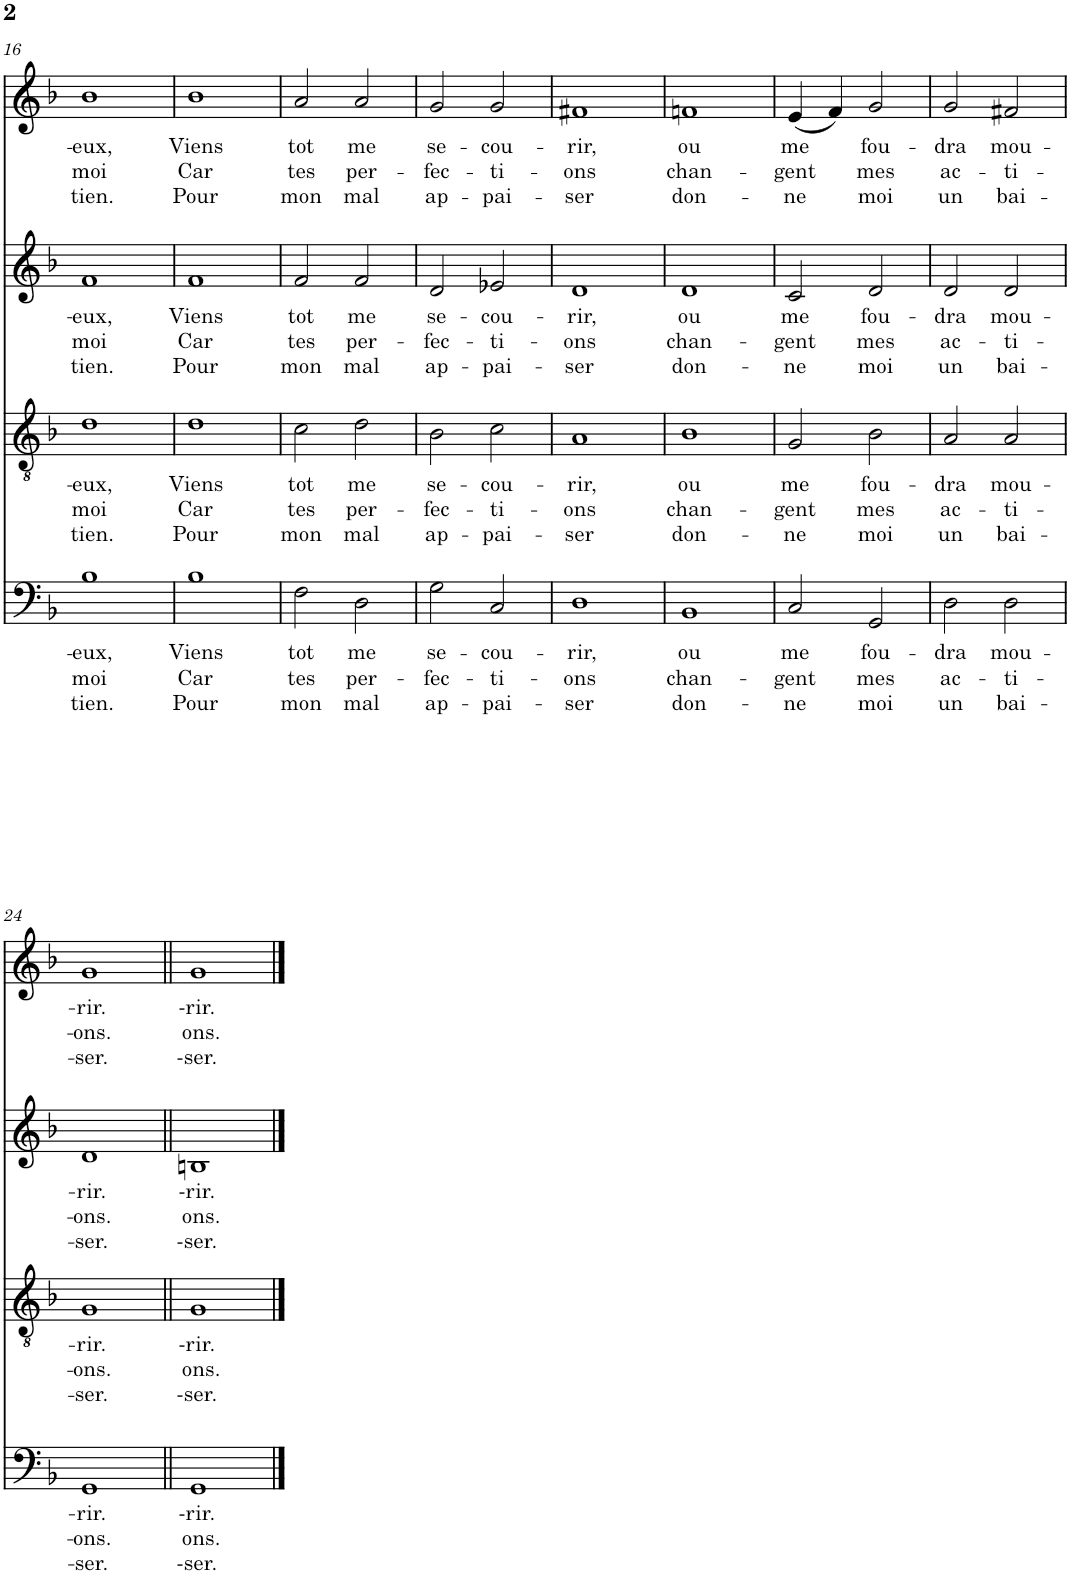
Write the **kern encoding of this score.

**kern	**text	**text	**text	**kern	**text	**text	**text	**kern	**text	**text	**text	**kern	**text	**text	**text
*part4	*part4	*part4	*part4	*part3	*part3	*part3	*part3	*part2	*part2	*part2	*part2	*part1	*part1	*part1	*part1
*staff4	*staff4	*staff4	*staff4	*staff3	*staff3	*staff3	*staff3	*staff2	*staff2	*staff2	*staff2	*staff1	*staff1	*staff1	*staff1
*I"Staff-3	*	*	*	*I"Staff-2	*	*	*	*I"Staff-1	*	*	*	*I"Staff	*	*	*
!!LO:PB:g=z
*clefF4	*	*	*	*clefGv2	*	*	*	*clefG2	*	*	*	*clefG2	*	*	*
*k[b-]	*	*	*	*k[b-]	*	*	*	*k[b-]	*	*	*	*k[b-]	*	*	*
*F:	*	*	*	*F:	*	*	*	*F:	*	*	*	*F:	*	*	*
*M2/2	*	*	*	*M2/2	*	*	*	*M2/2	*	*	*	*M2/2	*	*	*
*met(c|)	*	*	*	*met(c|)	*	*	*	*met(c|)	*	*	*	*met(c|)	*	*	*
=16	=16	=16	=16	=16	=16	=16	=16	=16	=16	=16	=16	=16	=16	=16	=16
!	!LO:LY:b	!LO:LY:b	!LO:LY:b	!	!LO:LY:b	!LO:LY:b	!LO:LY:b	!	!LO:LY:b	!LO:LY:b	!LO:LY:b	!	!LO:LY:b	!LO:LY:b	!LO:LY:b
1B-	-eux,	moi	tien.	1d	-eux,	moi	tien.	1f	-eux,	moi	tien.	1b-	-eux,	moi	tien.
=17	=17	=17	=17	=17	=17	=17	=17	=17	=17	=17	=17	=17	=17	=17	=17
!	!LO:LY:b	!LO:LY:b	!LO:LY:b	!	!LO:LY:b	!LO:LY:b	!LO:LY:b	!	!LO:LY:b	!LO:LY:b	!LO:LY:b	!	!LO:LY:b	!LO:LY:b	!LO:LY:b
1B-	Viens	Car	Pour	1d	Viens	Car	Pour	1f	Viens	Car	Pour	1b-	Viens	Car	Pour
=18	=18	=18	=18	=18	=18	=18	=18	=18	=18	=18	=18	=18	=18	=18	=18
!	!LO:LY:b	!LO:LY:b	!LO:LY:b	!	!LO:LY:b	!LO:LY:b	!LO:LY:b	!	!LO:LY:b	!LO:LY:b	!LO:LY:b	!	!LO:LY:b	!LO:LY:b	!LO:LY:b
2F\	tot	tes	mon	2c\	tot	tes	mon	2f/	tot	tes	mon	2a/	tot	tes	mon
!	!LO:LY:b	!LO:LY:b	!LO:LY:b	!	!LO:LY:b	!LO:LY:b	!LO:LY:b	!	!LO:LY:b	!LO:LY:b	!LO:LY:b	!	!LO:LY:b	!LO:LY:b	!LO:LY:b
2D\	me	per-	mal	2d\	me	per-	mal	2f/	me	per-	mal	2a/	me	per-	mal
=19	=19	=19	=19	=19	=19	=19	=19	=19	=19	=19	=19	=19	=19	=19	=19
!	!LO:LY:b	!LO:LY:b	!LO:LY:b	!	!LO:LY:b	!LO:LY:b	!LO:LY:b	!	!LO:LY:b	!LO:LY:b	!LO:LY:b	!	!LO:LY:b	!LO:LY:b	!LO:LY:b
2G\	se-	-fec-	ap-	2B-\	se-	-fec-	ap-	2d/	se-	-fec-	ap-	2g/	se-	-fec-	ap-
!	!LO:LY:b	!LO:LY:b	!LO:LY:b	!	!LO:LY:b	!LO:LY:b	!LO:LY:b	!	!LO:LY:b	!LO:LY:b	!LO:LY:b	!	!LO:LY:b	!LO:LY:b	!LO:LY:b
2C/	-cou-	-ti-	-pai-	2c\	-cou-	-ti-	-pai-	2e-X/	-cou-	-ti-	-pai-	2g/	-cou-	-ti-	-pai-
=20	=20	=20	=20	=20	=20	=20	=20	=20	=20	=20	=20	=20	=20	=20	=20
!	!LO:LY:b	!LO:LY:b	!LO:LY:b	!	!LO:LY:b	!LO:LY:b	!LO:LY:b	!	!LO:LY:b	!LO:LY:b	!LO:LY:b	!	!LO:LY:b	!LO:LY:b	!LO:LY:b
1D	-rir,	-ons	-ser	1A	-rir,	-ons	-ser	1d	-rir,	-ons	-ser	1f#X	-rir,	-ons	-ser
=21	=21	=21	=21	=21	=21	=21	=21	=21	=21	=21	=21	=21	=21	=21	=21
!	!LO:LY:b	!LO:LY:b	!LO:LY:b	!	!LO:LY:b	!LO:LY:b	!LO:LY:b	!	!LO:LY:b	!LO:LY:b	!LO:LY:b	!	!LO:LY:b	!LO:LY:b	!LO:LY:b
1BB-	ou	chan-	don-	1B-	ou	chan-	don-	1d	ou	chan-	don-	1fn	ou	chan-	don-
=22	=22	=22	=22	=22	=22	=22	=22	=22	=22	=22	=22	=22	=22	=22	=22
!	!LO:LY:b	!LO:LY:b	!LO:LY:b	!	!LO:LY:b	!LO:LY:b	!LO:LY:b	!	!LO:LY:b	!LO:LY:b	!LO:LY:b	!	!LO:LY:b	!LO:LY:b	!LO:LY:b
2C/	me	-gent	-ne	2G/	me	-gent	-ne	2c/	me	-gent	-ne	(4e/	me	-gent	-ne
.	.	.	.	.	.	.	.	.	.	.	.	4f/)	.	.	.
!	!LO:LY:b	!LO:LY:b	!LO:LY:b	!	!LO:LY:b	!LO:LY:b	!LO:LY:b	!	!LO:LY:b	!LO:LY:b	!LO:LY:b	!	!LO:LY:b	!LO:LY:b	!LO:LY:b
2GG/	fou-	mes	moi	2B-\	fou-	mes	moi	2d/	fou-	mes	moi	2g/	fou-	mes	moi
=23	=23	=23	=23	=23	=23	=23	=23	=23	=23	=23	=23	=23	=23	=23	=23
!	!LO:LY:b	!LO:LY:b	!LO:LY:b	!	!LO:LY:b	!LO:LY:b	!LO:LY:b	!	!LO:LY:b	!LO:LY:b	!LO:LY:b	!	!LO:LY:b	!LO:LY:b	!LO:LY:b
2D\	-dra	ac-	un	2A/	-dra	ac-	un	2d/	-dra	ac-	un	2g/	-dra	ac-	un
!	!LO:LY:b	!LO:LY:b	!LO:LY:b	!	!LO:LY:b	!LO:LY:b	!LO:LY:b	!	!LO:LY:b	!LO:LY:b	!LO:LY:b	!	!LO:LY:b	!LO:LY:b	!LO:LY:b
2D\	mou-	-ti-	bai-	2A/	mou-	-ti-	bai-	2d/	mou-	-ti-	bai-	2f#X/	mou-	-ti-	bai-
!!LO:LB:g=z
=24	=24	=24	=24	=24	=24	=24	=24	=24	=24	=24	=24	=24	=24	=24	=24
!	!LO:LY:b	!LO:LY:b	!LO:LY:b	!	!LO:LY:b	!LO:LY:b	!LO:LY:b	!	!LO:LY:b	!LO:LY:b	!LO:LY:b	!	!LO:LY:b	!LO:LY:b	!LO:LY:b
1GG	-rir.	-ons.	-ser.	1G	-rir.	-ons.	-ser.	1d	-rir.	-ons.	-ser.	1g	-rir.	-ons.	-ser.
=25||	=25||	=25||	=25||	=25||	=25||	=25||	=25||	=25||	=25||	=25||	=25||	=25||	=25||	=25||	=25||
!	!LO:LY:b	!LO:LY:b	!LO:LY:b	!	!LO:LY:b	!LO:LY:b	!LO:LY:b	!	!LO:LY:b	!LO:LY:b	!LO:LY:b	!	!LO:LY:b	!LO:LY:b	!LO:LY:b
1GG	-rir.	ons.	-ser.	1G	-rir.	ons.	-ser.	1Bn	-rir.	ons.	-ser.	1g	-rir.	ons.	-ser.
==	==	==	==	==	==	==	==	==	==	==	==	==	==	==	==
*-	*-	*-	*-	*-	*-	*-	*-	*-	*-	*-	*-	*-	*-	*-	*-
